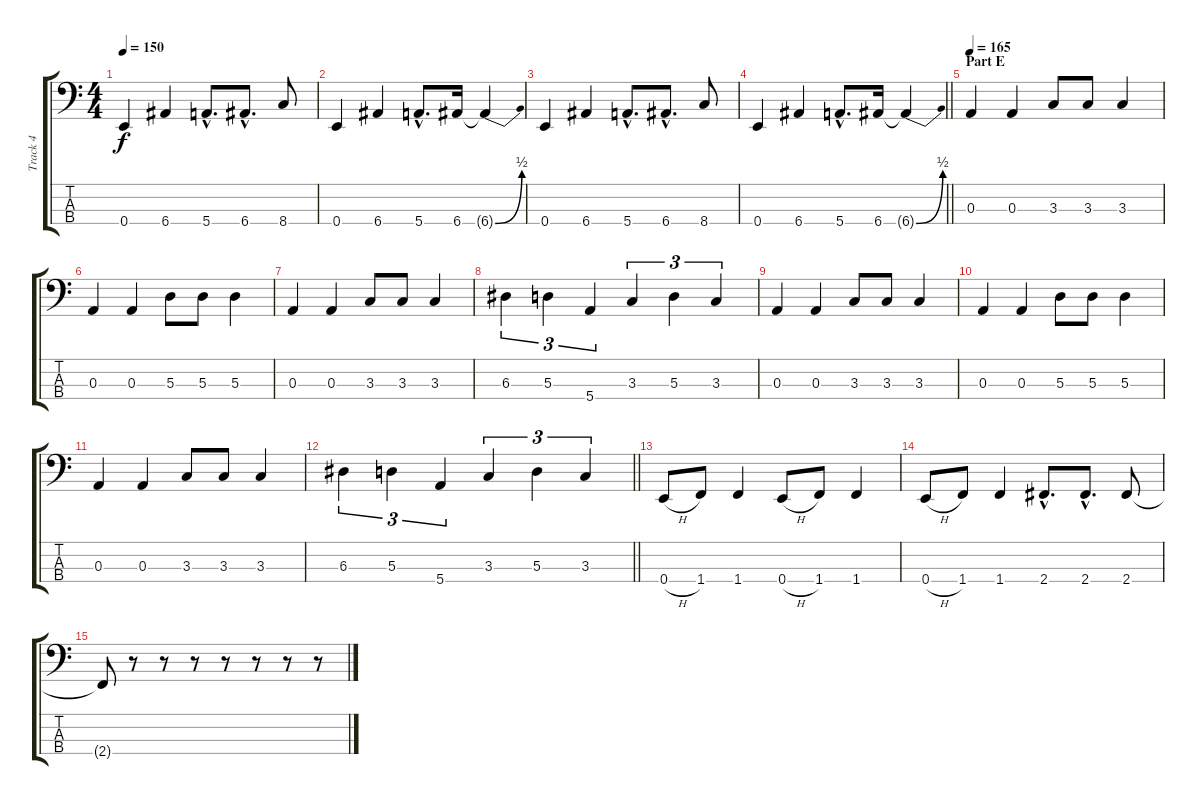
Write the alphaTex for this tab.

\track ("Track 4" "Track 4") {instrument electricbassfinger}
\staff {score tabs}
\tuning (G2 D2 A1 E1) {hide}
\ts (4 4)
\tempo 150
\clef f4
\ks c
0.4.4{dy f} 6.4.4 5.4{hac}.8{d} 6.4{hac}.8{d} 8.4.8 |
0.4.4 6.4.4 5.4{hac}.8{d} 6.4.16 6.4{be (bend 0 0 60 2) t}.4 |
0.4.4 6.4.4 5.4{hac}.8{d} 6.4{hac}.8{d} 8.4.8 |
\barLineRight lightlight
0.4.4 6.4.4 5.4{hac}.8{d} 6.4.16 6.4{be (bend 0 0 60 2) t}.4 |
\section ("" "Part E")
\tempo 165
0.3.4 0.3.4 3.3.8 3.3.8 3.3.4 |
0.3.4 0.3.4 5.3.8 5.3.8 5.3.4 |
0.3.4 0.3.4 3.3.8 3.3.8 3.3.4 |
6.3.4{tu (3 2)} 5.3.4{tu (3 2)} 5.4.4{tu (3 2)} 3.3.4{tu (3 2)} 5.3.4{tu (3 2)} 3.3.4{tu (3 2)} |
0.3.4 0.3.4 3.3.8 3.3.8 3.3.4 |
0.3.4 0.3.4 5.3.8 5.3.8 5.3.4 |
0.3.4 0.3.4 3.3.8 3.3.8 3.3.4 |
\barLineRight lightlight
6.3.4{tu (3 2)} 5.3.4{tu (3 2)} 5.4.4{tu (3 2)} 3.3.4{tu (3 2)} 5.3.4{tu (3 2)} 3.3.4{tu (3 2)} |
0.4{h}.8 1.4.8 1.4.4 0.4{h}.8 1.4.8 1.4.4 |
0.4{h}.8 1.4.8 1.4.4 2.4{hac}.8{d} 2.4{hac}.8{d} 2.4.8 |
2.4{t}.8 r.8 r.8 r.8 r.8 r.8 r.8 r.8
